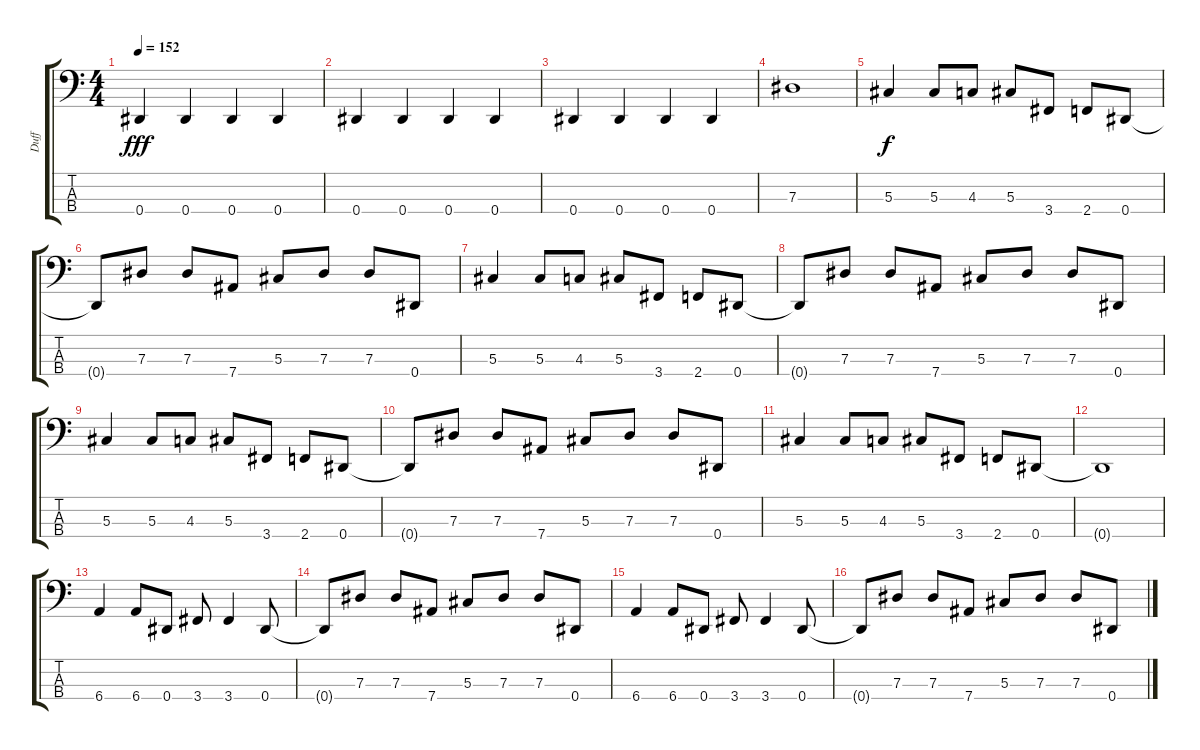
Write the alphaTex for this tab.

\track ("Duff" "Duff") {instrument electricbasspick}
\staff {score tabs}
\tuning (Gb2 Db2 Ab1 Eb1) {hide}
\ts (4 4)
\tempo 152
\clef f4
\ks c
0.4.4{dy fff} 0.4.4 0.4.4 0.4.4 |
0.4.4 0.4.4 0.4.4 0.4.4 |
0.4.4 0.4.4 0.4.4 0.4.4 |
7.3.1 |
5.3.4{dy f} 5.3.8 4.3.8 5.3.8 3.4.8 2.4.8 0.4.8 |
0.4{t}.8 7.3.8 7.3.8 7.4.8 5.3.8 7.3.8 7.3.8 0.4.8 |
5.3.4 5.3.8 4.3.8 5.3.8 3.4.8 2.4.8 0.4.8 |
0.4{t}.8 7.3.8 7.3.8 7.4.8 5.3.8 7.3.8 7.3.8 0.4.8 |
5.3.4 5.3.8 4.3.8 5.3.8 3.4.8 2.4.8 0.4.8 |
0.4{t}.8 7.3.8 7.3.8 7.4.8 5.3.8 7.3.8 7.3.8 0.4.8 |
5.3.4 5.3.8 4.3.8 5.3.8 3.4.8 2.4.8 0.4.8 |
0.4{t}.1 |
6.4.4 6.4.8 0.4.8 3.4.8 3.4.4 0.4.8 |
0.4{t}.8 7.3.8 7.3.8 7.4.8 5.3.8 7.3.8 7.3.8 0.4.8 |
6.4.4 6.4.8 0.4.8 3.4.8 3.4.4 0.4.8 |
0.4{t}.8 7.3.8 7.3.8 7.4.8 5.3.8 7.3.8 7.3.8 0.4.8
